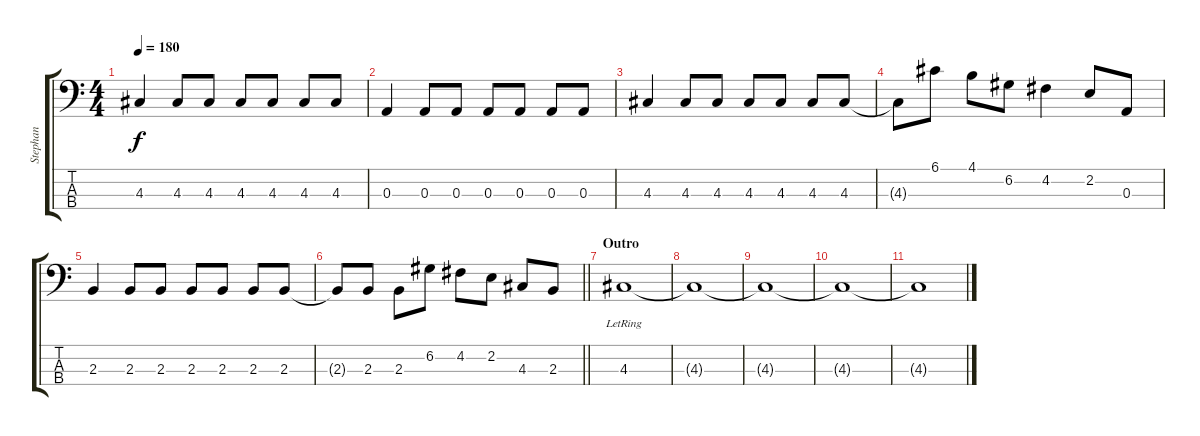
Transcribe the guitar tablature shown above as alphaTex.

\track ("Stephan" "Stephan") {instrument electricbassfinger}
\staff {score tabs}
\tuning (G2 D2 A1 E1) {hide}
\ts (4 4)
\tempo 180
\clef f4
\ks c
4.3.4{dy f} 4.3.8 4.3.8 4.3.8 4.3.8 4.3.8 4.3.8 |
0.3.4 0.3.8 0.3.8 0.3.8 0.3.8 0.3.8 0.3.8 |
4.3.4 4.3.8 4.3.8 4.3.8 4.3.8 4.3.8 4.3.8 |
4.3{t}.8 6.1.8 4.1.8 6.2.8 4.2.4 2.2.8 0.3.8 |
2.3.4 2.3.8 2.3.8 2.3.8 2.3.8 2.3.8 2.3.8 |
\barLineRight lightlight
2.3{t}.8 2.3.8 2.3.8 6.2.8 4.2.8 2.2.8 4.3.8 2.3.8 |
\section ("" "Outro")
4.3{lr}.1 |
4.3{t}.1{volume 0} |
4.3{t}.1 |
4.3{t}.1 |
4.3{t}.1
